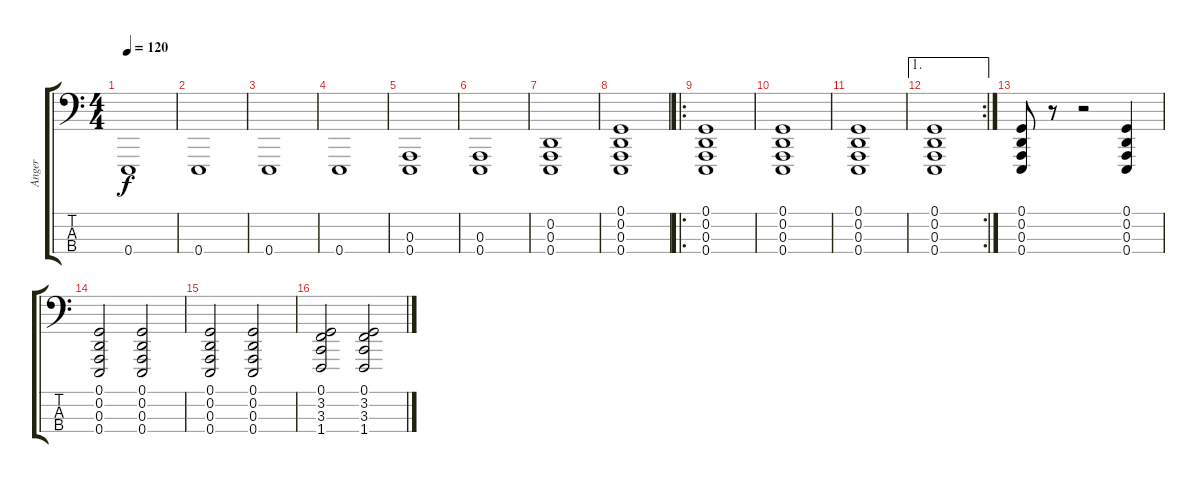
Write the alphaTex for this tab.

\track ("Anger" "Anger") {instrument timpani}
\staff {score tabs}
\tuning (G2 D2 A1 E1) {hide}
\ts (4 4)
\tempo 120
\clef f4
\ks c
0.4.1{dy f instrument timpani} |
0.4.1 |
0.4.1 |
0.4.1 |
(0.3 0.4).1 |
(0.3 0.4).1 |
(0.2 0.3 0.4).1 |
(0.1 0.2 0.3 0.4).1 |
\ro
(0.1 0.2 0.3 0.4).1 |
(0.1 0.2 0.3 0.4).1 |
(0.1 0.2 0.3 0.4).1 |
\ae 1
\rc 2
(0.1 0.2 0.3 0.4).1 |
(0.1 0.2 0.3 0.4).8 r.8 r.2 (0.1 0.2 0.3 0.4).4 |
(0.1 0.2 0.3 0.4).2 (0.1 0.2 0.3 0.4).2 |
(0.1 0.2 0.3 0.4).2 (0.1 0.2 0.3 0.4).2 |
(0.1 3.2 3.3 1.4).2 (0.1 3.2 3.3 1.4).2
